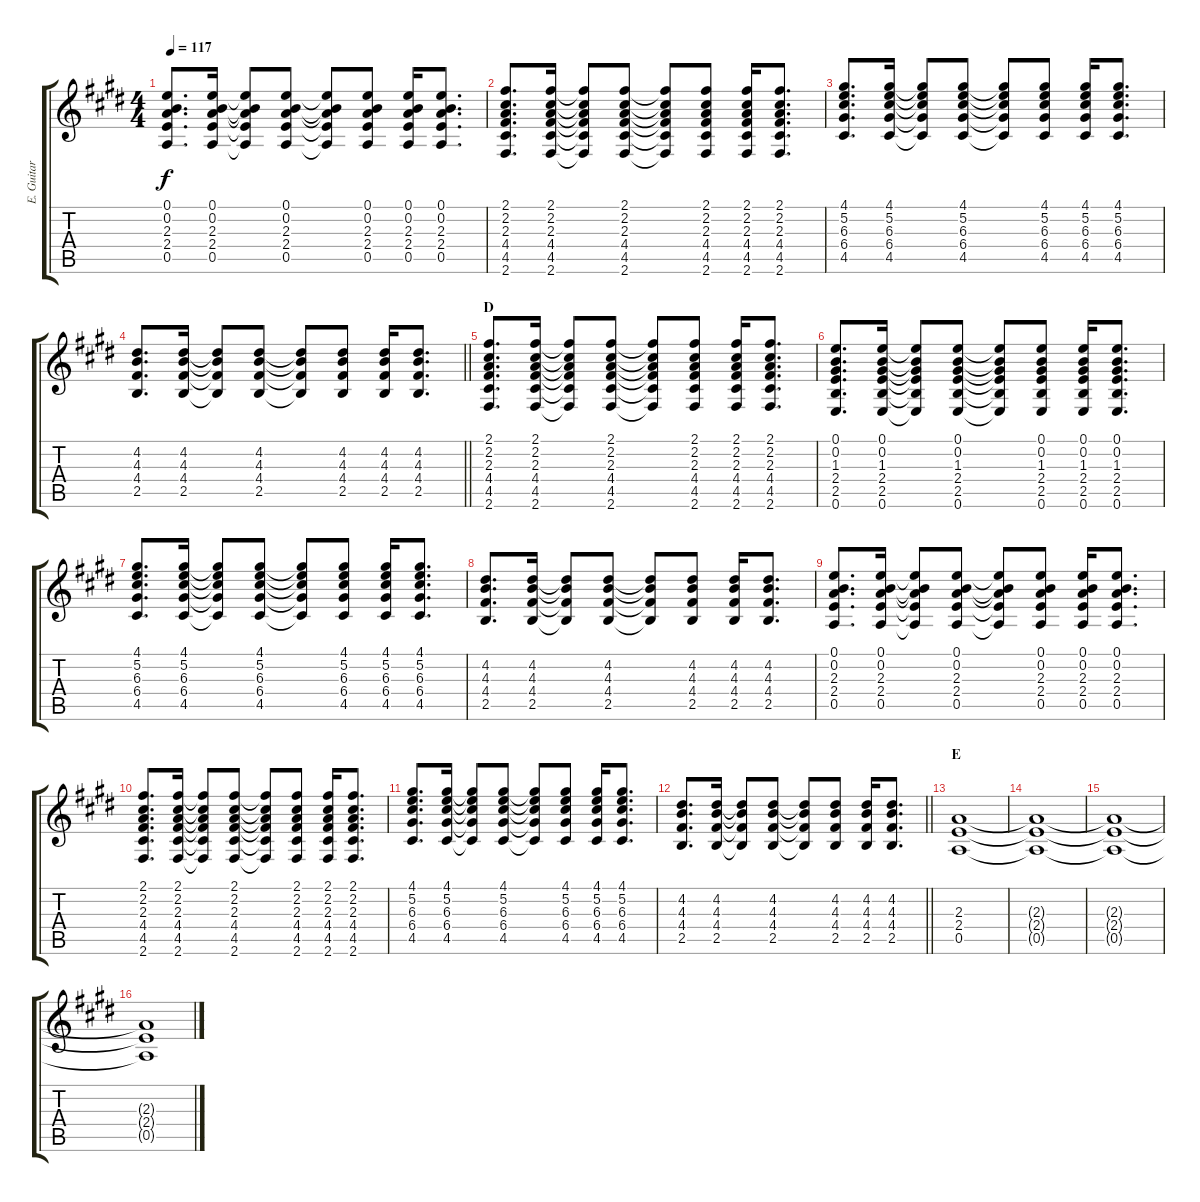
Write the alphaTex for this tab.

\track ("E. Guitar II" "E. Guitar ") {instrument electricguitarjazz}
\staff {score tabs}
\tuning (E4 B3 G3 D3 A2 E2) {hide}
\ts (4 4)
\tempo 117
\clef g2
\ks e
(0.1 0.2 2.3 2.4 0.5).8{d dy f} (0.1 0.2 2.3 2.4 0.5).16 (0.1{t} 0.2{t} 2.3{t} 2.4{t} 0.5{t}).8 (0.1 0.2 2.3 2.4 0.5).8 (0.1{t} 0.2{t} 2.3{t} 2.4{t} 0.5{t}).8 (0.1 0.2 2.3 2.4 0.5).8 (0.1 0.2 2.3 2.4 0.5).16 (0.1 0.2 2.3 2.4 0.5).8{d} |
(2.1 2.2 2.3 4.4 4.5 2.6).8{d} (2.1 2.2 2.3 4.4 4.5 2.6).16 (2.1{t} 2.2{t} 2.3{t} 4.4{t} 4.5{t} 2.6{t}).8 (2.1 2.2 2.3 4.4 4.5 2.6).8 (2.1{t} 2.2{t} 2.3{t} 4.4{t} 4.5{t} 2.6{t}).8 (2.1 2.2 2.3 4.4 4.5 2.6).8 (2.1 2.2 2.3 4.4 4.5 2.6).16 (2.1 2.2 2.3 4.4 4.5 2.6).8{d} |
(4.1 5.2 6.3 6.4 4.5).8{d} (4.1 5.2 6.3 6.4 4.5).16 (4.1{t} 5.2{t} 6.3{t} 6.4{t} 4.5{t}).8 (4.1 5.2 6.3 6.4 4.5).8 (4.1{t} 5.2{t} 6.3{t} 6.4{t} 4.5{t}).8 (4.1 5.2 6.3 6.4 4.5).8 (4.1 5.2 6.3 6.4 4.5).16 (4.1 5.2 6.3 6.4 4.5).8{d} |
\barLineRight lightlight
(4.2 4.3 4.4 2.5).8{d} (4.2 4.3 4.4 2.5).16 (4.2{t} 4.3{t} 4.4{t} 2.5{t}).8 (4.2 4.3 4.4 2.5).8 (4.2{t} 4.3{t} 4.4{t} 2.5{t}).8 (4.2 4.3 4.4 2.5).8 (4.2 4.3 4.4 2.5).16 (4.2 4.3 4.4 2.5).8{d} |
\section ("" "D")
(2.1 2.2 2.3 4.4 4.5 2.6).8{d} (2.1 2.2 2.3 4.4 4.5 2.6).16 (2.1{t} 2.2{t} 2.3{t} 4.4{t} 4.5{t} 2.6{t}).8 (2.1 2.2 2.3 4.4 4.5 2.6).8 (2.1{t} 2.2{t} 2.3{t} 4.4{t} 4.5{t} 2.6{t}).8 (2.1 2.2 2.3 4.4 4.5 2.6).8 (2.1 2.2 2.3 4.4 4.5 2.6).16 (2.1 2.2 2.3 4.4 4.5 2.6).8{d} |
(0.1 0.2 1.3 2.4 2.5 0.6).8{d} (0.1 0.2 1.3 2.4 2.5 0.6).16 (0.1{t} 0.2{t} 1.3{t} 2.4{t} 2.5{t} 0.6{t}).8 (0.1 0.2 1.3 2.4 2.5 0.6).8 (0.1{t} 0.2{t} 1.3{t} 2.4{t} 2.5{t} 0.6{t}).8 (0.1 0.2 1.3 2.4 2.5 0.6).8 (0.1 0.2 1.3 2.4 2.5 0.6).16 (0.1 0.2 1.3 2.4 2.5 0.6).8{d} |
(4.1 5.2 6.3 6.4 4.5).8{d} (4.1 5.2 6.3 6.4 4.5).16 (4.1{t} 5.2{t} 6.3{t} 6.4{t} 4.5{t}).8 (4.1 5.2 6.3 6.4 4.5).8 (4.1{t} 5.2{t} 6.3{t} 6.4{t} 4.5{t}).8 (4.1 5.2 6.3 6.4 4.5).8 (4.1 5.2 6.3 6.4 4.5).16 (4.1 5.2 6.3 6.4 4.5).8{d} |
(4.2 4.3 4.4 2.5).8{d} (4.2 4.3 4.4 2.5).16 (4.2{t} 4.3{t} 4.4{t} 2.5{t}).8 (4.2 4.3 4.4 2.5).8 (4.2{t} 4.3{t} 4.4{t} 2.5{t}).8 (4.2 4.3 4.4 2.5).8 (4.2 4.3 4.4 2.5).16 (4.2 4.3 4.4 2.5).8{d} |
(0.1 0.2 2.3 2.4 0.5).8{d} (0.1 0.2 2.3 2.4 0.5).16 (0.1{t} 0.2{t} 2.3{t} 2.4{t} 0.5{t}).8 (0.1 0.2 2.3 2.4 0.5).8 (0.1{t} 0.2{t} 2.3{t} 2.4{t} 0.5{t}).8 (0.1 0.2 2.3 2.4 0.5).8 (0.1 0.2 2.3 2.4 0.5).16 (0.1 0.2 2.3 2.4 0.5).8{d} |
(2.1 2.2 2.3 4.4 4.5 2.6).8{d} (2.1 2.2 2.3 4.4 4.5 2.6).16 (2.1{t} 2.2{t} 2.3{t} 4.4{t} 4.5{t} 2.6{t}).8 (2.1 2.2 2.3 4.4 4.5 2.6).8 (2.1{t} 2.2{t} 2.3{t} 4.4{t} 4.5{t} 2.6{t}).8 (2.1 2.2 2.3 4.4 4.5 2.6).8 (2.1 2.2 2.3 4.4 4.5 2.6).16 (2.1 2.2 2.3 4.4 4.5 2.6).8{d} |
(4.1 5.2 6.3 6.4 4.5).8{d} (4.1 5.2 6.3 6.4 4.5).16 (4.1{t} 5.2{t} 6.3{t} 6.4{t} 4.5{t}).8 (4.1 5.2 6.3 6.4 4.5).8 (4.1{t} 5.2{t} 6.3{t} 6.4{t} 4.5{t}).8 (4.1 5.2 6.3 6.4 4.5).8 (4.1 5.2 6.3 6.4 4.5).16 (4.1 5.2 6.3 6.4 4.5).8{d} |
\barLineRight lightlight
(4.2 4.3 4.4 2.5).8{d} (4.2 4.3 4.4 2.5).16 (4.2{t} 4.3{t} 4.4{t} 2.5{t}).8 (4.2 4.3 4.4 2.5).8 (4.2{t} 4.3{t} 4.4{t} 2.5{t}).8 (4.2 4.3 4.4 2.5).8 (4.2 4.3 4.4 2.5).16 (4.2 4.3 4.4 2.5).8{d} |
\section ("" "E")
(2.3 2.4 0.5).1 |
(2.3{t} 2.4{t} 0.5{t}).1 |
(2.3{t} 2.4{t} 0.5{t}).1 |
(2.3{t} 2.4{t} 0.5{t}).1
